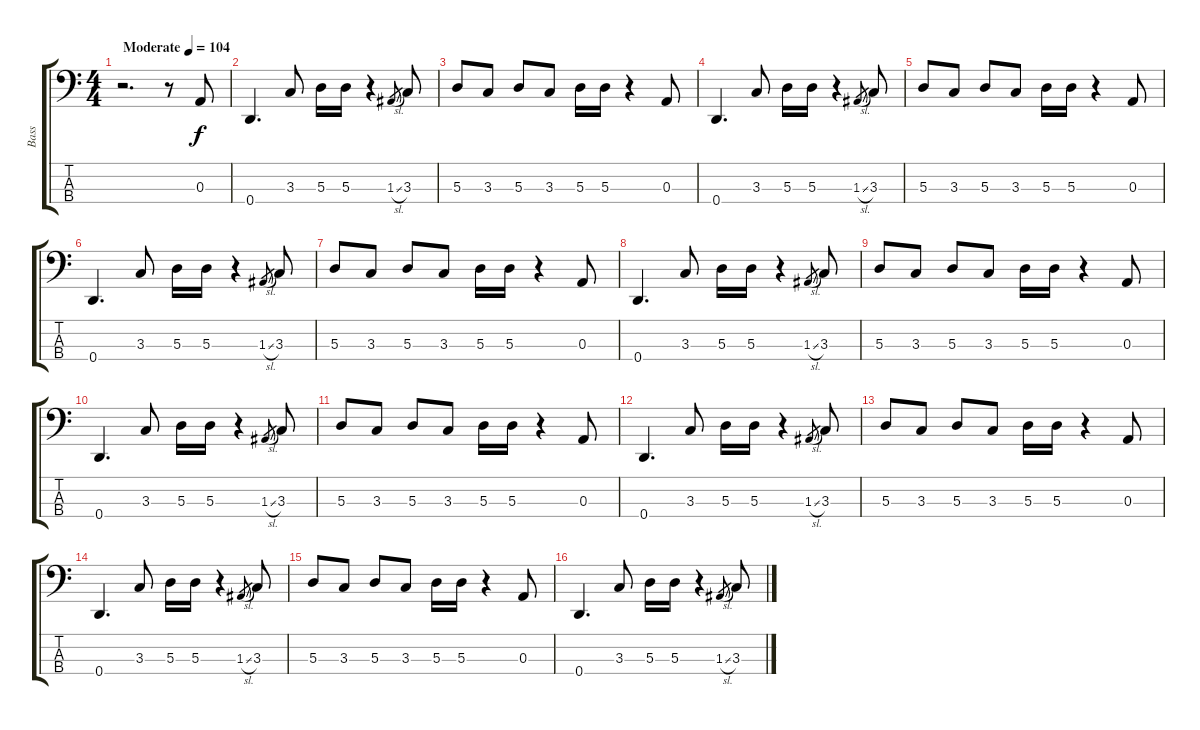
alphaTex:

\track ("Bass" "Bass") {instrument electricbassfinger}
\staff {score tabs}
\tuning (G2 D2 A1 D1) {hide}
\ts (4 4)
\tempo (104 "Moderate")
\clef f4
\ks c
r.2{d dy f instrument electricbassfinger} r.8 0.3.8 |
0.4.4{d} 3.3.8 5.3.16 5.3.16 r.4 1.3{sl}.8{gr} 3.3.8 |
5.3.8 3.3.8 5.3.8 3.3.8 5.3.16 5.3.16 r.4 0.3.8 |
0.4.4{d} 3.3.8 5.3.16 5.3.16 r.4 1.3{sl}.8{gr} 3.3.8 |
5.3.8 3.3.8 5.3.8 3.3.8 5.3.16 5.3.16 r.4 0.3.8 |
0.4.4{d} 3.3.8 5.3.16 5.3.16 r.4 1.3{sl}.8{gr} 3.3.8 |
5.3.8 3.3.8 5.3.8 3.3.8 5.3.16 5.3.16 r.4 0.3.8 |
0.4.4{d} 3.3.8 5.3.16 5.3.16 r.4 1.3{sl}.8{gr} 3.3.8 |
5.3.8 3.3.8 5.3.8 3.3.8 5.3.16 5.3.16 r.4 0.3.8 |
0.4.4{d} 3.3.8 5.3.16 5.3.16 r.4 1.3{sl}.8{gr} 3.3.8 |
5.3.8 3.3.8 5.3.8 3.3.8 5.3.16 5.3.16 r.4 0.3.8 |
0.4.4{d} 3.3.8 5.3.16 5.3.16 r.4 1.3{sl}.8{gr} 3.3.8 |
5.3.8 3.3.8 5.3.8 3.3.8 5.3.16 5.3.16 r.4 0.3.8 |
0.4.4{d} 3.3.8 5.3.16 5.3.16 r.4 1.3{sl}.8{gr} 3.3.8 |
5.3.8 3.3.8 5.3.8 3.3.8 5.3.16 5.3.16 r.4 0.3.8 |
0.4.4{d} 3.3.8 5.3.16 5.3.16 r.4 1.3{sl}.8{gr} 3.3.8
